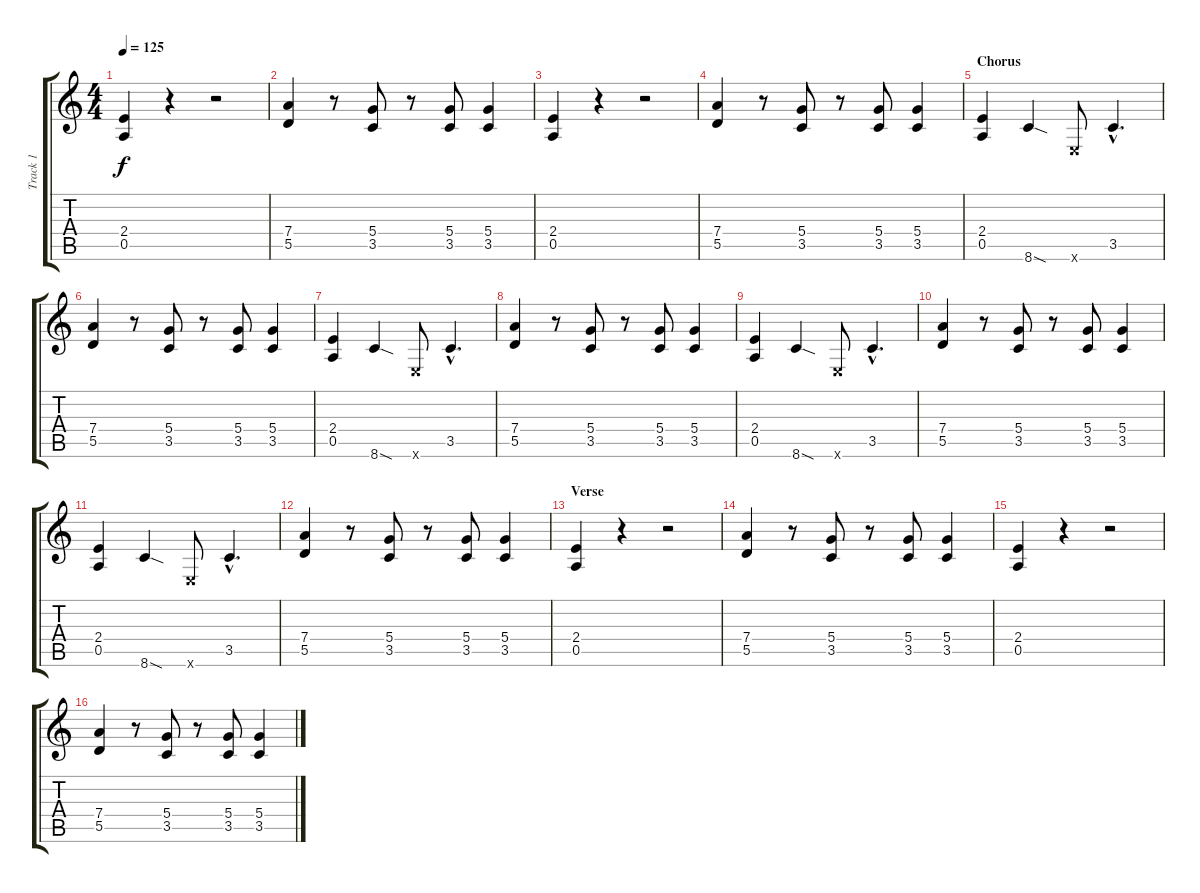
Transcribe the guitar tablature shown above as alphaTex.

\track ("Track 1" "Track 1") {instrument distortionguitar}
\staff {score tabs}
\tuning (E4 B3 G3 D3 A2 E2) {hide}
\ts (4 4)
\tempo 125
\clef g2
\ks c
(2.4 0.5).4{dy f} r.4 r.2 |
(7.4 5.5).4 r.8 (5.4 3.5).8 r.8 (5.4 3.5).8 (5.4 3.5).4 |
(2.4 0.5).4 r.4 r.2 |
(7.4 5.5).4 r.8 (5.4 3.5).8 r.8 (5.4 3.5).8 (5.4 3.5).4 |
\section ("" "Chorus")
(2.4 0.5).4 8.6{sod}.4 0.6{x}.8 3.5{hac}.4{d} |
(7.4 5.5).4 r.8 (5.4 3.5).8 r.8 (5.4 3.5).8 (5.4 3.5).4 |
(2.4 0.5).4 8.6{sod}.4 0.6{x}.8 3.5{hac}.4{d} |
(7.4 5.5).4 r.8 (5.4 3.5).8 r.8 (5.4 3.5).8 (5.4 3.5).4 |
(2.4 0.5).4 8.6{sod}.4 0.6{x}.8 3.5{hac}.4{d} |
(7.4 5.5).4 r.8 (5.4 3.5).8 r.8 (5.4 3.5).8 (5.4 3.5).4 |
(2.4 0.5).4 8.6{sod}.4 0.6{x}.8 3.5{hac}.4{d} |
(7.4 5.5).4 r.8 (5.4 3.5).8 r.8 (5.4 3.5).8 (5.4 3.5).4 |
\section ("" "Verse")
(2.4 0.5).4 r.4 r.2 |
(7.4 5.5).4 r.8 (5.4 3.5).8 r.8 (5.4 3.5).8 (5.4 3.5).4 |
(2.4 0.5).4 r.4 r.2 |
(7.4 5.5).4 r.8 (5.4 3.5).8 r.8 (5.4 3.5).8 (5.4 3.5).4
